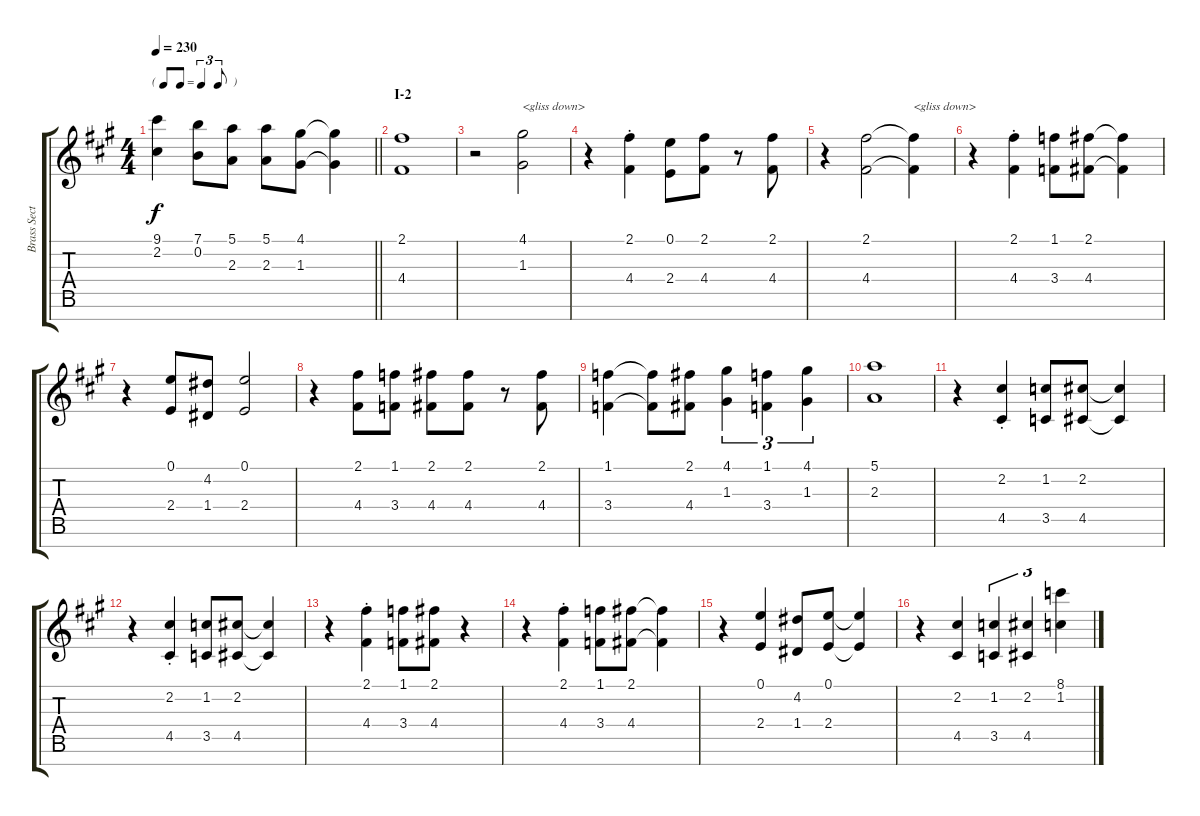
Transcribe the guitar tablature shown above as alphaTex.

\track ("Brass Section" "Brass Sect") {instrument brasssection}
\staff {score tabs}
\tuning (E5 B4 G4 D4 A3 E3 B2) {hide}
\ts (4 4)
\tf triplet8th
\tempo 230
\clef g2
\barLineRight lightlight
\ks a
(9.1 2.2).4{dy f} (7.1 0.2).8 (5.1 2.3).8 (5.1 2.3).8 (4.1 1.3).8 (4.1{t} 1.3{t}).4 |
\section ("" "I-2")
(2.1 4.4).1 |
r.2 (4.1 1.3).2{txt "<gliss down>"} |
r.4 (2.1{st} 4.4{st}).4 (0.1 2.4).8 (2.1 4.4).8 r.8 (2.1 4.4).8 |
r.4 (2.1 4.4).2 (2.1{t} 4.4{t}).4{txt "<gliss down>"} |
r.4 (2.1{st} 4.4{st}).4 (1.1 3.4).8 (2.1 4.4).8 (2.1{t} 4.4{t}).4 |
r.4 (0.1 2.4).8 (4.2 1.4).8 (0.1 2.4).2 |
r.4 (2.1 4.4).8 (1.1 3.4).8 (2.1 4.4).8 (2.1 4.4).8 r.8 (2.1 4.4).8 |
(1.1 3.4).4 (1.1{t} 3.4{t}).8 (2.1 4.4).8 (4.1 1.3).4{tu (3 2)} (1.1 3.4).4{tu (3 2)} (4.1 1.3).4{tu (3 2)} |
(5.1 2.3).1 |
r.4 (2.2{st} 4.5{st}).4 (1.2 3.5).8 (2.2 4.5).8 (2.2{t} 4.5{t}).4 |
r.4 (2.2{st} 4.5{st}).4 (1.2 3.5).8 (2.2 4.5).8 (2.2{t} 4.5{t}).4 |
r.4 (2.1{st} 4.4{st}).4 (1.1 3.4).8 (2.1 4.4).8 r.4 |
r.4 (2.1{st} 4.4{st}).4 (1.1 3.4).8 (2.1 4.4).8 (2.1{t} 4.4{t}).4 |
r.4 (0.1 2.4).4 (4.2 1.4).8 (0.1 2.4).8 (0.1{t} 2.4{t}).4 |
r.4 (2.2 4.5).4 (1.2 3.5).4{tu (3 2)} (2.2 4.5).4{tu (3 2)} (8.1 1.2).4{tu (3 2)}
